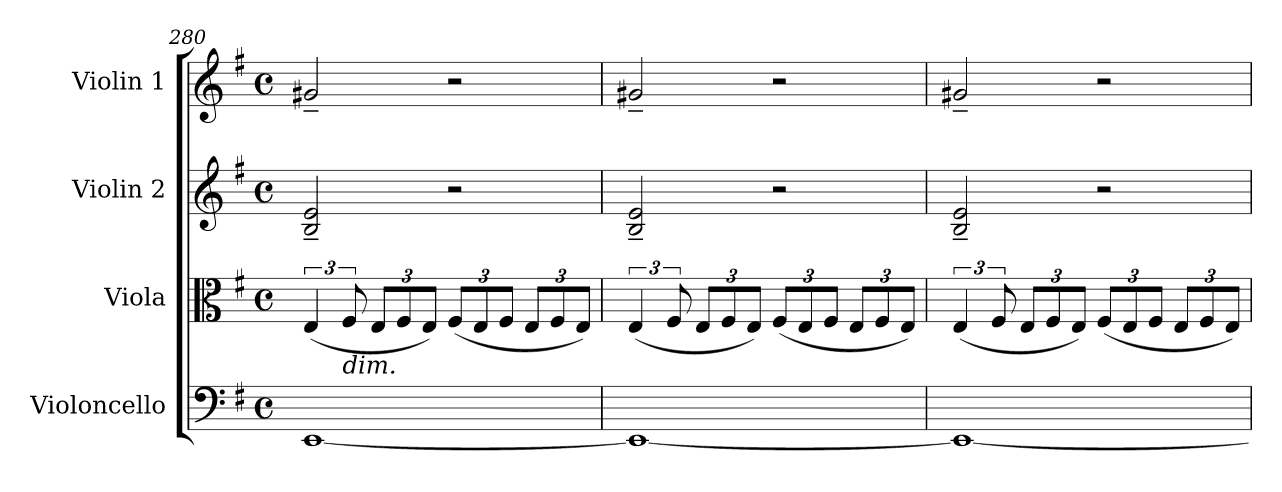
**kern	**dynam	**kern	**kern	**dynam	**kern	**dynam
*part4	*part4	*part3	*part2	*part2	*part1	*part1
*staff4	*staff4	*staff3	*staff2	*staff2	*staff1	*staff1
*I"Violoncello	*	*I"Viola	*I"Violin 2	*	*I"Violin 1	*
*I'Vc	*	*I'Vla	*I'Vln	*	*I'Vln	*
*clefF4	*	*clefC3	*clefG2	*	*clefG2	*
*k[f#]	*	*k[f#]	*k[f#]	*	*k[f#]	*
*M4/4	*	*M4/4	*M4/4	*	*M4/4	*
*met(c)	*	*met(c)	*met(c)	*	*met(c)	*
=280	=280	=280	=280	=280	=280	=280
!	!LO:DY:b	!	!	!	!	!
!	!LO:DY:n=1:b	!	!	!LO:DY:b	!	!
!	!	!	!	!LO:DY:n=1:b	!	!LO:DY:b
!	!	!	!	!	!	!LO:DY:n=1:b
[1EE	other-dynamics p	(6E/	2B/~ 2e/~	other-dynamics p	2g#X~/	other-dynamics p
!	!	!LO:TX:b:i:t=dim.	!	!	!	!
.	.	12F#/	.	.	.	.
*	*	*Xbrackettup	*	*	*	*
.	.	12E/L	.	.	.	.
.	.	12F#/	.	.	.	.
.	.	12E/J)	.	.	.	.
.	.	(12F#/L	2r	.	2r	.
.	.	12E/	.	.	.	.
.	.	12F#/J	.	.	.	.
.	.	12E/L	.	.	.	.
.	.	12F#/	.	.	.	.
.	.	12E/J)	.	.	.	.
=281	=281	=281	=281	=281	=281	=281
*	*	*brackettup	*	*	*	*
1EE_	.	(6E/	2B/~ 2e/~	.	2g#X~/	.
.	.	12F#/	.	.	.	.
*	*	*Xbrackettup	*	*	*	*
.	.	12E/L	.	.	.	.
.	.	12F#/	.	.	.	.
.	.	12E/J)	.	.	.	.
.	.	(12F#/L	2r	.	2r	.
.	.	12E/	.	.	.	.
.	.	12F#/J	.	.	.	.
.	.	12E/L	.	.	.	.
.	.	12F#/	.	.	.	.
.	.	12E/J)	.	.	.	.
!!LO:LB:g=z
=282	=282	=282	=282	=282	=282	=282
*	*	*brackettup	*	*	*	*
1EE_	.	(6E/	2B/~ 2e/~	.	2g#X~/	.
.	.	12F#/	.	.	.	.
*	*	*Xbrackettup	*	*	*	*
.	.	12E/L	.	.	.	.
.	.	12F#/	.	.	.	.
.	.	12E/J)	.	.	.	.
.	.	(12F#/L	2r	.	2r	.
.	.	12E/	.	.	.	.
.	.	12F#/J	.	.	.	.
.	.	12E/L	.	.	.	.
.	.	12F#/	.	.	.	.
.	.	12E/J)	.	.	.	.
=	=	=	=	=	=	=
*-	*-	*-	*-	*-	*-	*-
